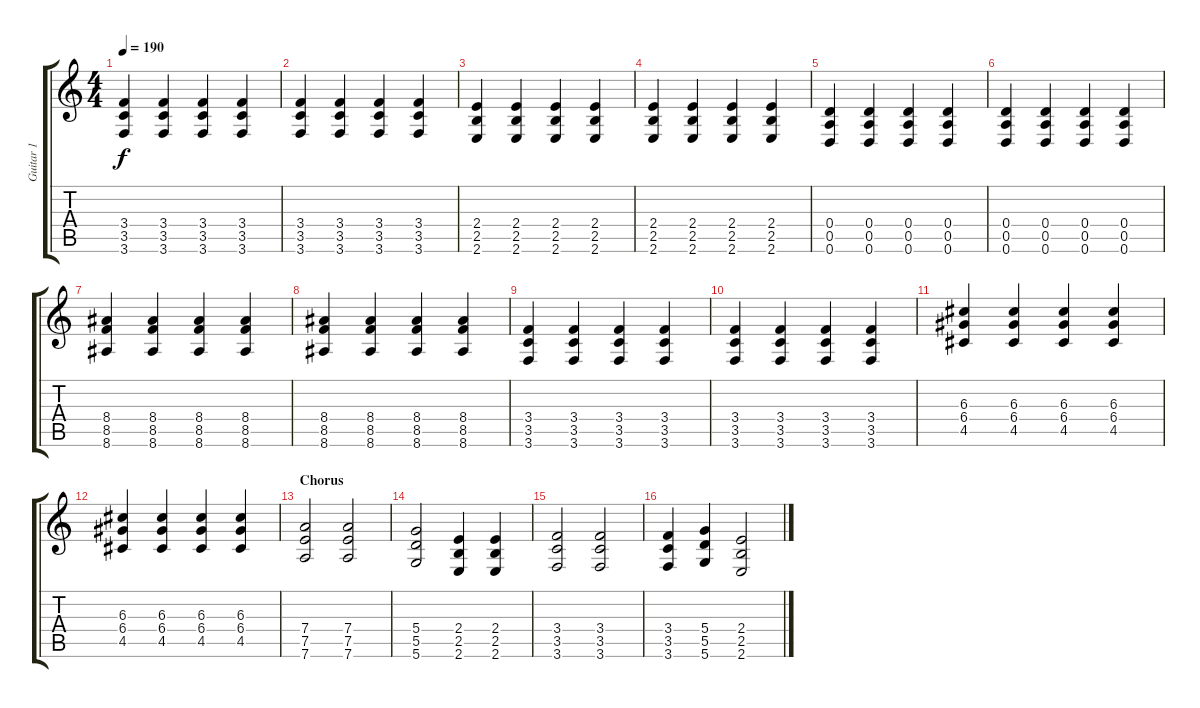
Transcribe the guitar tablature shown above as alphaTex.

\track ("Guitar 1" "Guitar 1") {instrument distortionguitar}
\staff {score tabs}
\tuning (E4 B3 G3 D3 A2 D2) {hide}
\ts (4 4)
\tempo 190
\clef g2
\ks c
(3.4 3.5 3.6).4{dy f} (3.4 3.5 3.6).4 (3.4 3.5 3.6).4 (3.4 3.5 3.6).4 |
(3.4 3.5 3.6).4 (3.4 3.5 3.6).4 (3.4 3.5 3.6).4 (3.4 3.5 3.6).4 |
(2.4 2.5 2.6).4 (2.4 2.5 2.6).4 (2.4 2.5 2.6).4 (2.4 2.5 2.6).4 |
(2.4 2.5 2.6).4 (2.4 2.5 2.6).4 (2.4 2.5 2.6).4 (2.4 2.5 2.6).4 |
(0.4 0.5 0.6).4 (0.4 0.5 0.6).4 (0.4 0.5 0.6).4 (0.4 0.5 0.6).4 |
(0.4 0.5 0.6).4 (0.4 0.5 0.6).4 (0.4 0.5 0.6).4 (0.4 0.5 0.6).4 |
(8.4 8.5 8.6).4 (8.4 8.5 8.6).4 (8.4 8.5 8.6).4 (8.4 8.5 8.6).4 |
(8.4 8.5 8.6).4 (8.4 8.5 8.6).4 (8.4 8.5 8.6).4 (8.4 8.5 8.6).4 |
(3.4 3.5 3.6).4 (3.4 3.5 3.6).4 (3.4 3.5 3.6).4 (3.4 3.5 3.6).4 |
(3.4 3.5 3.6).4 (3.4 3.5 3.6).4 (3.4 3.5 3.6).4 (3.4 3.5 3.6).4 |
(6.3 6.4 4.5).4 (6.3 6.4 4.5).4 (6.3 6.4 4.5).4 (6.3 6.4 4.5).4 |
(6.3 6.4 4.5).4 (6.3 6.4 4.5).4 (6.3 6.4 4.5).4 (6.3 6.4 4.5).4 |
\section ("" "Chorus")
(7.4 7.5 7.6).2 (7.4 7.5 7.6).2 |
(5.4 5.5 5.6).2 (2.4 2.5 2.6).4 (2.4 2.5 2.6).4 |
(3.4 3.5 3.6).2 (3.4 3.5 3.6).2 |
(3.4 3.5 3.6).4 (5.4 5.5 5.6).4 (2.4 2.5 2.6).2
